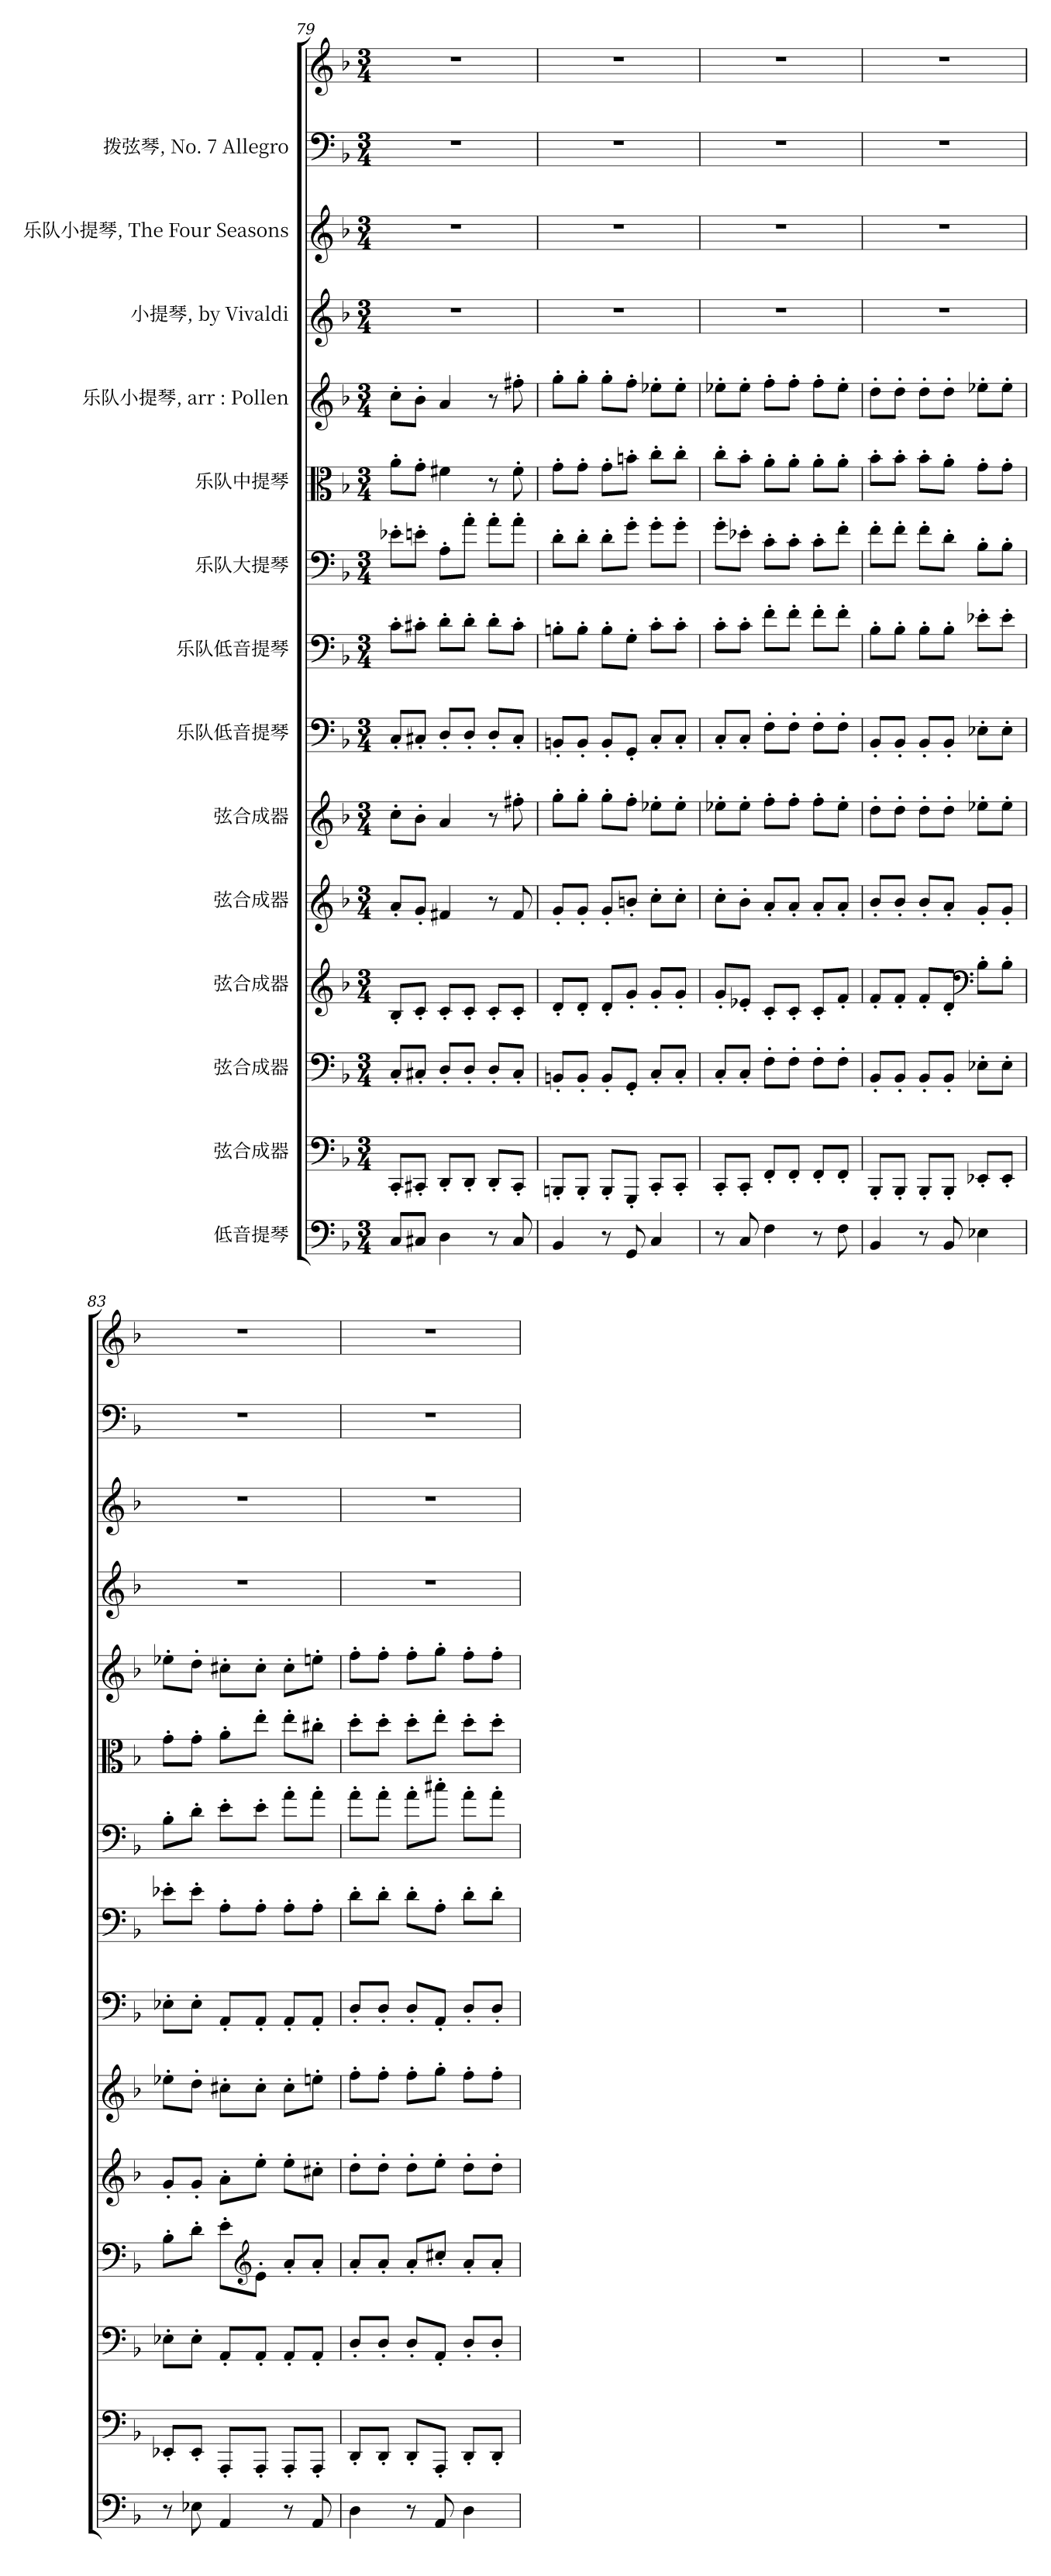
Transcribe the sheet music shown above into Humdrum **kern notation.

**kern	**kern	**kern	**kern	**kern	**kern	**kern	**kern	**kern	**kern	**kern	**kern	**kern	**kern	**kern
*part14	*part13	*part12	*part11	*part10	*part9	*part8	*part7	*part6	*part5	*part4	*part3	*part2	*part1	*part1
*staff15	*staff14	*staff13	*staff12	*staff11	*staff10	*staff9	*staff8	*staff7	*staff6	*staff5	*staff4	*staff3	*staff2	*staff1
*I"低音提琴	*I"弦合成器	*I"弦合成器	*I"弦合成器	*I"弦合成器	*I"弦合成器	*I"乐队低音提琴	*I"乐队低音提琴	*I"乐队大提琴	*I"乐队中提琴	*I"乐队小提琴, arr : Pollen	*I"小提琴, by Vivaldi	*I"乐队小提琴, The Four Seasons	*I"拨弦琴, No. 7 Allegro	*
*clefF4	*clefF4	*clefF4	*clefG2	*clefG2	*clefG2	*clefF4	*clefF4	*clefF4	*clefC3	*clefG2	*clefG2	*clefG2	*clefF4	*clefG2
*ITrd7c12	*	*	*	*	*	*ITrd7c12	*ITrd7c12	*	*	*	*	*	*	*
*k[b-]	*k[b-]	*k[b-]	*k[b-]	*k[b-]	*k[b-]	*k[b-]	*k[b-]	*k[b-]	*k[b-]	*k[b-]	*k[b-]	*k[b-]	*k[b-]	*k[b-]
*M3/4	*M3/4	*M3/4	*M3/4	*M3/4	*M3/4	*M3/4	*M3/4	*M3/4	*M3/4	*M3/4	*M3/4	*M3/4	*M3/4	*M3/4
=79	=79	=79	=79	=79	=79	=79	=79	=79	=79	=79	=79	=79	=79	=79
8CC/L	8CC'/L	8C'/L	8B-'/L	8a'/L	8cc'\L	8CC'/L	8C'\L	8e-X'\L	8a'\L	8cc'\L	2.r	2.r	2.r	2.r
8CC#X/J	8CC#X'/J	8C#X'/J	8c'/J	8g'/J	8b-'\J	8CC#X'/J	8C#X'\J	8en'\J	8g'\J	8b-'\J	.	.	.	.
4DD\	8DD'/L	8D'/L	8c'/L	4f#X/	4a/	8DD'/L	8D'\L	8A'\L	4f#X\	4a/	.	.	.	.
.	8DD'/J	8D'/J	8c'/J	.	.	8DD'/J	8D'\J	8a'\J	.	.	.	.	.	.
8r	8DD'/L	8D'/L	8c'/L	8r	8r	8DD'/L	8D'\L	8a'\L	8r	8r	.	.	.	.
8CC#/	8CC#'/J	8C#'/J	8c'/J	8f#/	8ff#X'\	8CC#'/J	8C#'\J	8a'\J	8f#'\	8ff#X'\	.	.	.	.
!!LO:PB:g=z
=80	=80	=80	=80	=80	=80	=80	=80	=80	=80	=80	=80	=80	=80	=80
4BBB-/	8BBBn'/L	8BBn'/L	8d'/L	8g'/L	8gg'\L	8BBBn'/L	8BBn'\L	8d'\L	8g'\L	8gg'\L	2.r	2.r	2.r	2.r
.	8BBB'/J	8BB'/J	8d'/J	8g'/J	8gg'\J	8BBB'/J	8BB'\J	8d'\J	8g'\J	8gg'\J	.	.	.	.
8r	8BBB'/L	8BB'/L	8d'/L	8g'/L	8gg'\L	8BBB'/L	8BB'\L	8d'\L	8g'\L	8gg'\L	.	.	.	.
8GGG/	8GGG'/J	8GG'/J	8g'/J	8bn'/J	8ff'\J	8GGG'/J	8GG'\J	8g'\J	8bn'\J	8ff'\J	.	.	.	.
4CC/	8CC'/L	8C'/L	8g'/L	8cc'\L	8ee-X'\L	8CC'/L	8C'\L	8g'\L	8cc'\L	8ee-X'\L	.	.	.	.
.	8CC'/J	8C'/J	8g'/J	8cc'\J	8ee-'\J	8CC'/J	8C'\J	8g'\J	8cc'\J	8ee-'\J	.	.	.	.
=81	=81	=81	=81	=81	=81	=81	=81	=81	=81	=81	=81	=81	=81	=81
8r	8CC'/L	8C'/L	8g'/L	8cc'\L	8ee-X'\L	8CC'/L	8C'\L	8g'\L	8cc'\L	8ee-X'\L	2.r	2.r	2.r	2.r
8CC/	8CC'/J	8C'/J	8e-X'/J	8b-'\J	8ee-'\J	8CC'/J	8C'\J	8e-X'\J	8b-'\J	8ee-'\J	.	.	.	.
4FF\	8FF'/L	8F'\L	8c'/L	8a'/L	8ff'\L	8FF'\L	8F'\L	8c'\L	8a'\L	8ff'\L	.	.	.	.
.	8FF'/J	8F'\J	8c'/J	8a'/J	8ff'\J	8FF'\J	8F'\J	8c'\J	8a'\J	8ff'\J	.	.	.	.
8r	8FF'/L	8F'\L	8c'/L	8a'/L	8ff'\L	8FF'\L	8F'\L	8c'\L	8a'\L	8ff'\L	.	.	.	.
8FF\	8FF'/J	8F'\J	8f'/J	8a'/J	8ee-'\J	8FF'\J	8F'\J	8f'\J	8a'\J	8ee-'\J	.	.	.	.
=82	=82	=82	=82	=82	=82	=82	=82	=82	=82	=82	=82	=82	=82	=82
4BBB-/	8BBB-'/L	8BB-'/L	8f'/L	8b-'/L	8dd'\L	8BBB-'/L	8BB-'\L	8f'\L	8b-'\L	8dd'\L	2.r	2.r	2.r	2.r
.	8BBB-'/J	8BB-'/J	8f'/J	8b-'/J	8dd'\J	8BBB-'/J	8BB-'\J	8f'\J	8b-'\J	8dd'\J	.	.	.	.
8r	8BBB-'/L	8BB-'/L	8f'/L	8b-'/L	8dd'\L	8BBB-'/L	8BB-'\L	8f'\L	8b-'\L	8dd'\L	.	.	.	.
8BBB-/	8BBB-'/J	8BB-'/J	8d'/J	8a'/J	8dd'\J	8BBB-'/J	8BB-'\J	8d'\J	8a'\J	8dd'\J	.	.	.	.
*	*	*	*clefF4	*	*	*	*	*	*	*	*	*	*	*
4EE-X\	8EE-X'/L	8E-X'\L	8B-'\L	8g'/L	8ee-X'\L	8EE-X'\L	8E-X'\L	8B-'\L	8g'\L	8ee-X'\L	.	.	.	.
.	8EE-'/J	8E-'\J	8B-'\J	8g'/J	8ee-'\J	8EE-'\J	8E-'\J	8B-'\J	8g'\J	8ee-'\J	.	.	.	.
=83	=83	=83	=83	=83	=83	=83	=83	=83	=83	=83	=83	=83	=83	=83
8r	8EE-X'/L	8E-X'\L	8B-'\L	8g'/L	8ee-X'\L	8EE-X'\L	8E-X'\L	8B-'\L	8g'\L	8ee-X'\L	2.r	2.r	2.r	2.r
8EE-X\	8EE-'/J	8E-'\J	8d'\J	8g'/J	8dd'\J	8EE-'\J	8E-'\J	8d'\J	8g'\J	8dd'\J	.	.	.	.
4AAA/	8AAA'/L	8AA'/L	8e'\L	8a'\L	8cc#X'\L	8AAA'/L	8AA'\L	8e'\L	8a'\L	8cc#X'\L	.	.	.	.
*	*	*	*clefG2	*	*	*	*	*	*	*	*	*	*	*
.	8AAA'/J	8AA'/J	8e'\J	8ee'\J	8cc#'\J	8AAA'/J	8AA'\J	8e'\J	8ee'\J	8cc#'\J	.	.	.	.
8r	8AAA'/L	8AA'/L	8a'/L	8ee'\L	8cc#'\L	8AAA'/L	8AA'\L	8a'\L	8ee'\L	8cc#'\L	.	.	.	.
8AAA/	8AAA'/J	8AA'/J	8a'/J	8cc#X'\J	8een'\J	8AAA'/J	8AA'\J	8a'\J	8cc#X'\J	8een'\J	.	.	.	.
!!LO:PB:g=z
=84	=84	=84	=84	=84	=84	=84	=84	=84	=84	=84	=84	=84	=84	=84
4DD\	8DD'/L	8D'/L	8a'/L	8dd'\L	8ff'\L	8DD'/L	8D'\L	8a'\L	8dd'\L	8ff'\L	2.r	2.r	2.r	2.r
.	8DD'/J	8D'/J	8a'/J	8dd'\J	8ff'\J	8DD'/J	8D'\J	8a'\J	8dd'\J	8ff'\J	.	.	.	.
8r	8DD'/L	8D'/L	8a'/L	8dd'\L	8ff'\L	8DD'/L	8D'\L	8a'\L	8dd'\L	8ff'\L	.	.	.	.
8AAA/	8AAA'/J	8AA'/J	8cc#X'/J	8ee'\J	8gg'\J	8AAA'/J	8AA'\J	8cc#X'\J	8ee'\J	8gg'\J	.	.	.	.
4DD\	8DD'/L	8D'/L	8a'/L	8dd'\L	8ff'\L	8DD'/L	8D'\L	8a'\L	8dd'\L	8ff'\L	.	.	.	.
.	8DD'/J	8D'/J	8a'/J	8dd'\J	8ff'\J	8DD'/J	8D'\J	8a'\J	8dd'\J	8ff'\J	.	.	.	.
=	=	=	=	=	=	=	=	=	=	=	=	=	=	=
*-	*-	*-	*-	*-	*-	*-	*-	*-	*-	*-	*-	*-	*-	*-
